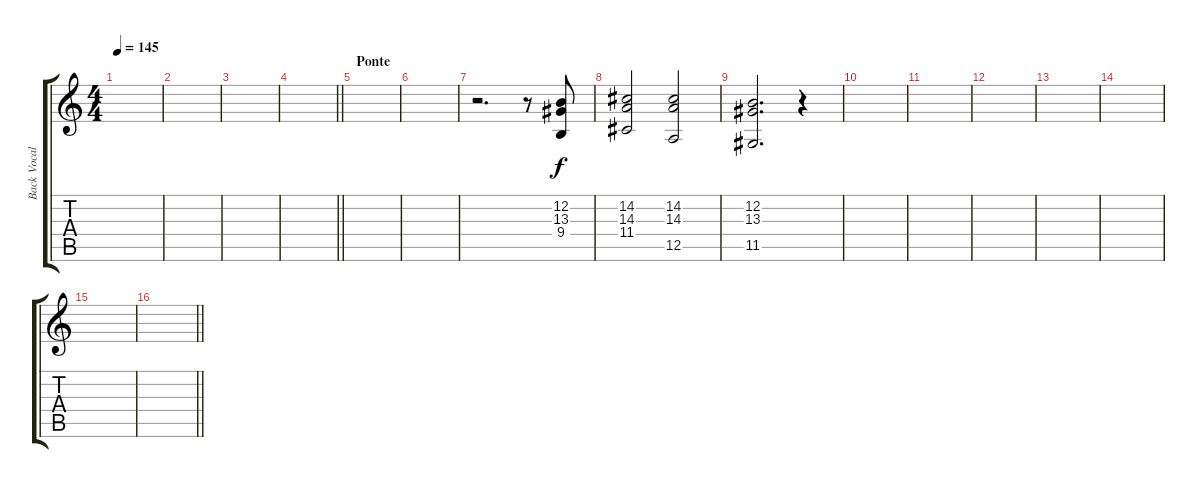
\track ("Back Vocal" "Back Vocal") {instrument voiceoohs}
\staff {score tabs}
\tuning (E4 B3 G3 D3 A2 E2) {hide}
\ts (4 4)
\tempo 145
\clef g2
\ks c
|
|
|
\barLineRight lightlight
|
\section ("" "Ponte")
|
|
r.2{d} r.8 (12.2 13.3 9.4).8 |
(14.2 14.3 11.4).2 (14.2 14.3 12.5).2 |
(12.2 13.3 11.5).2{d} r.4 |
|
|
|
|
|
|
\barLineRight lightlight
